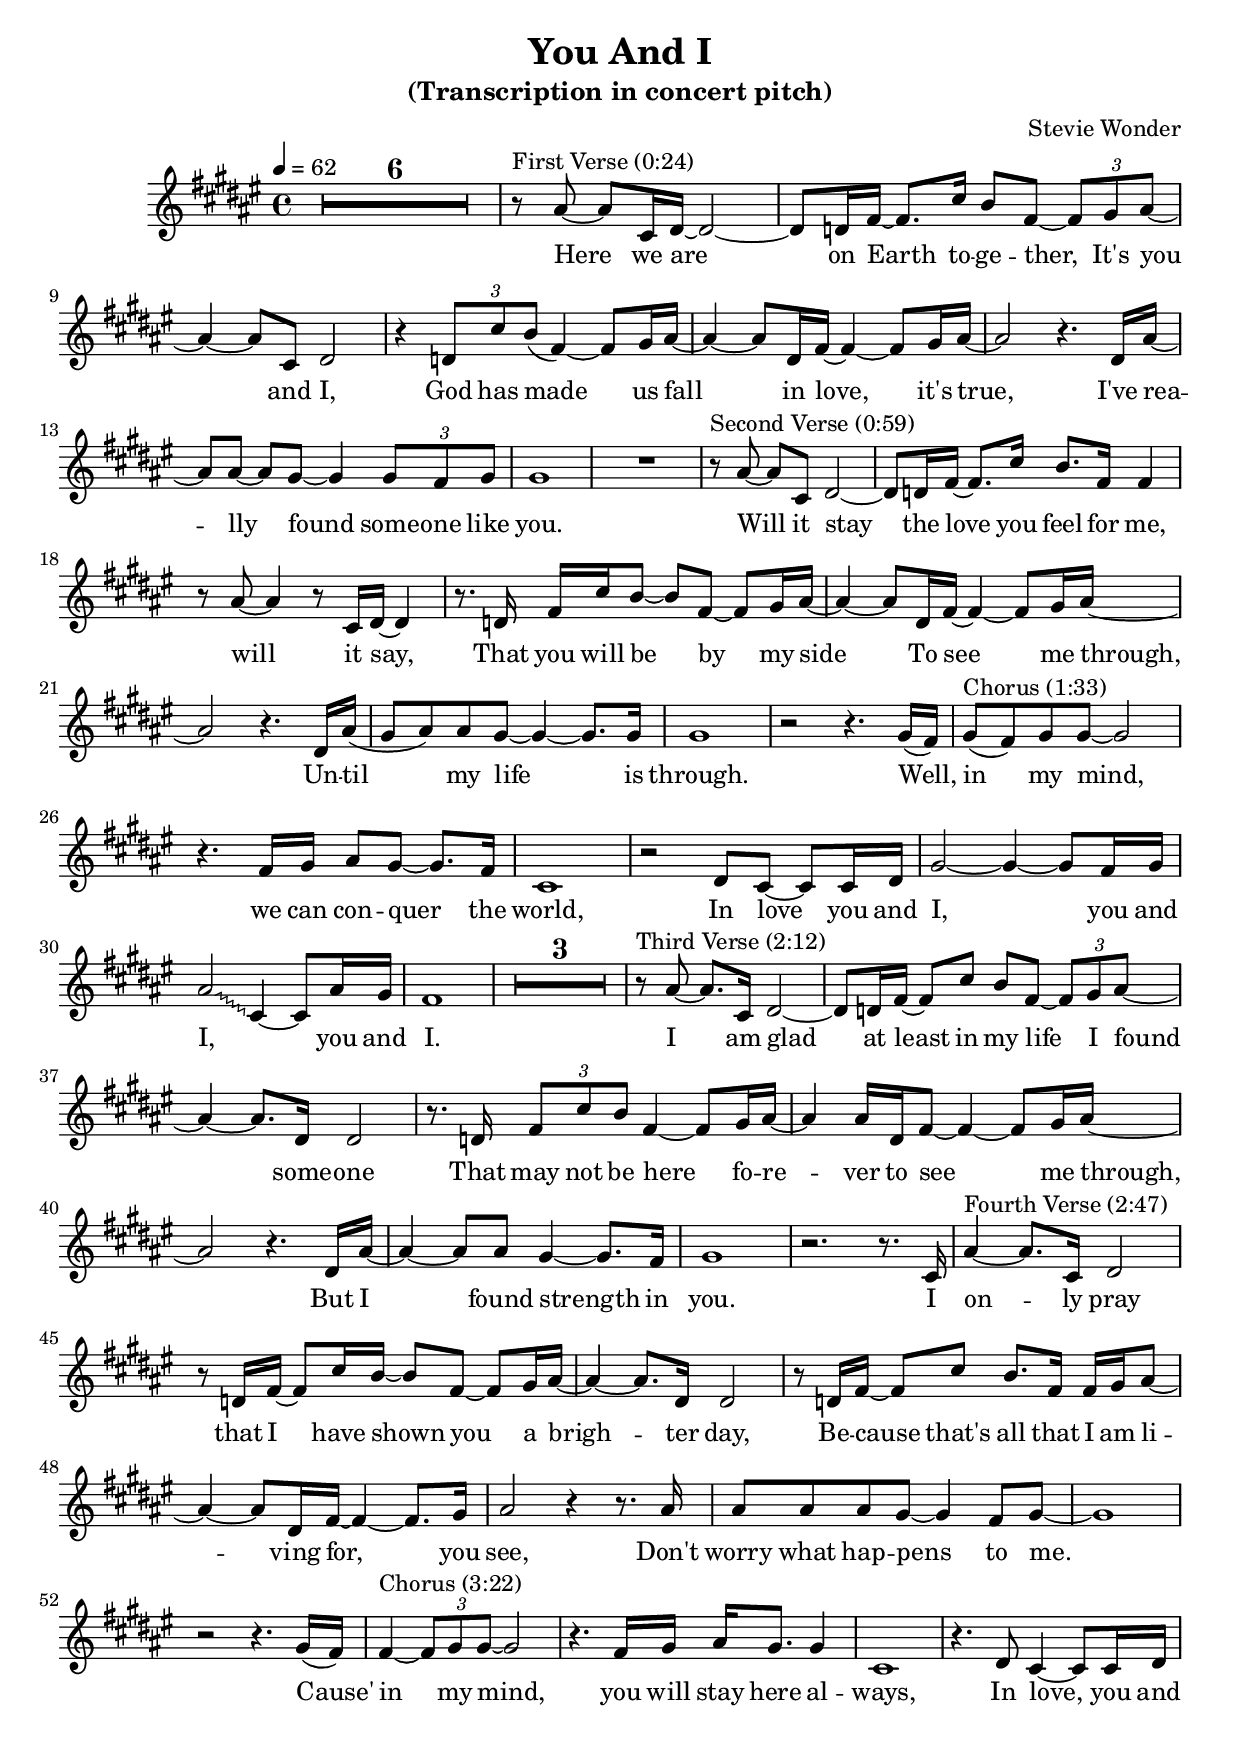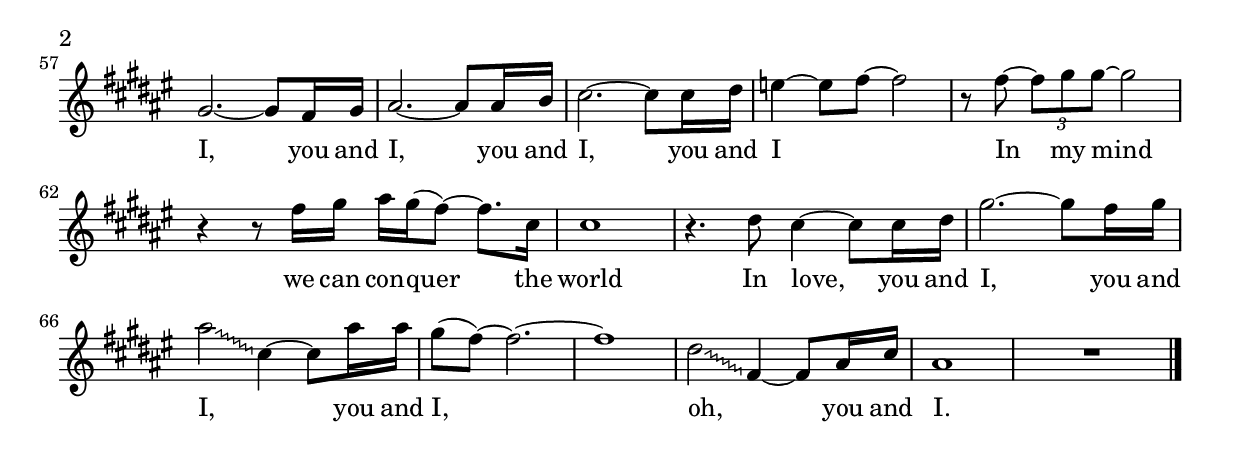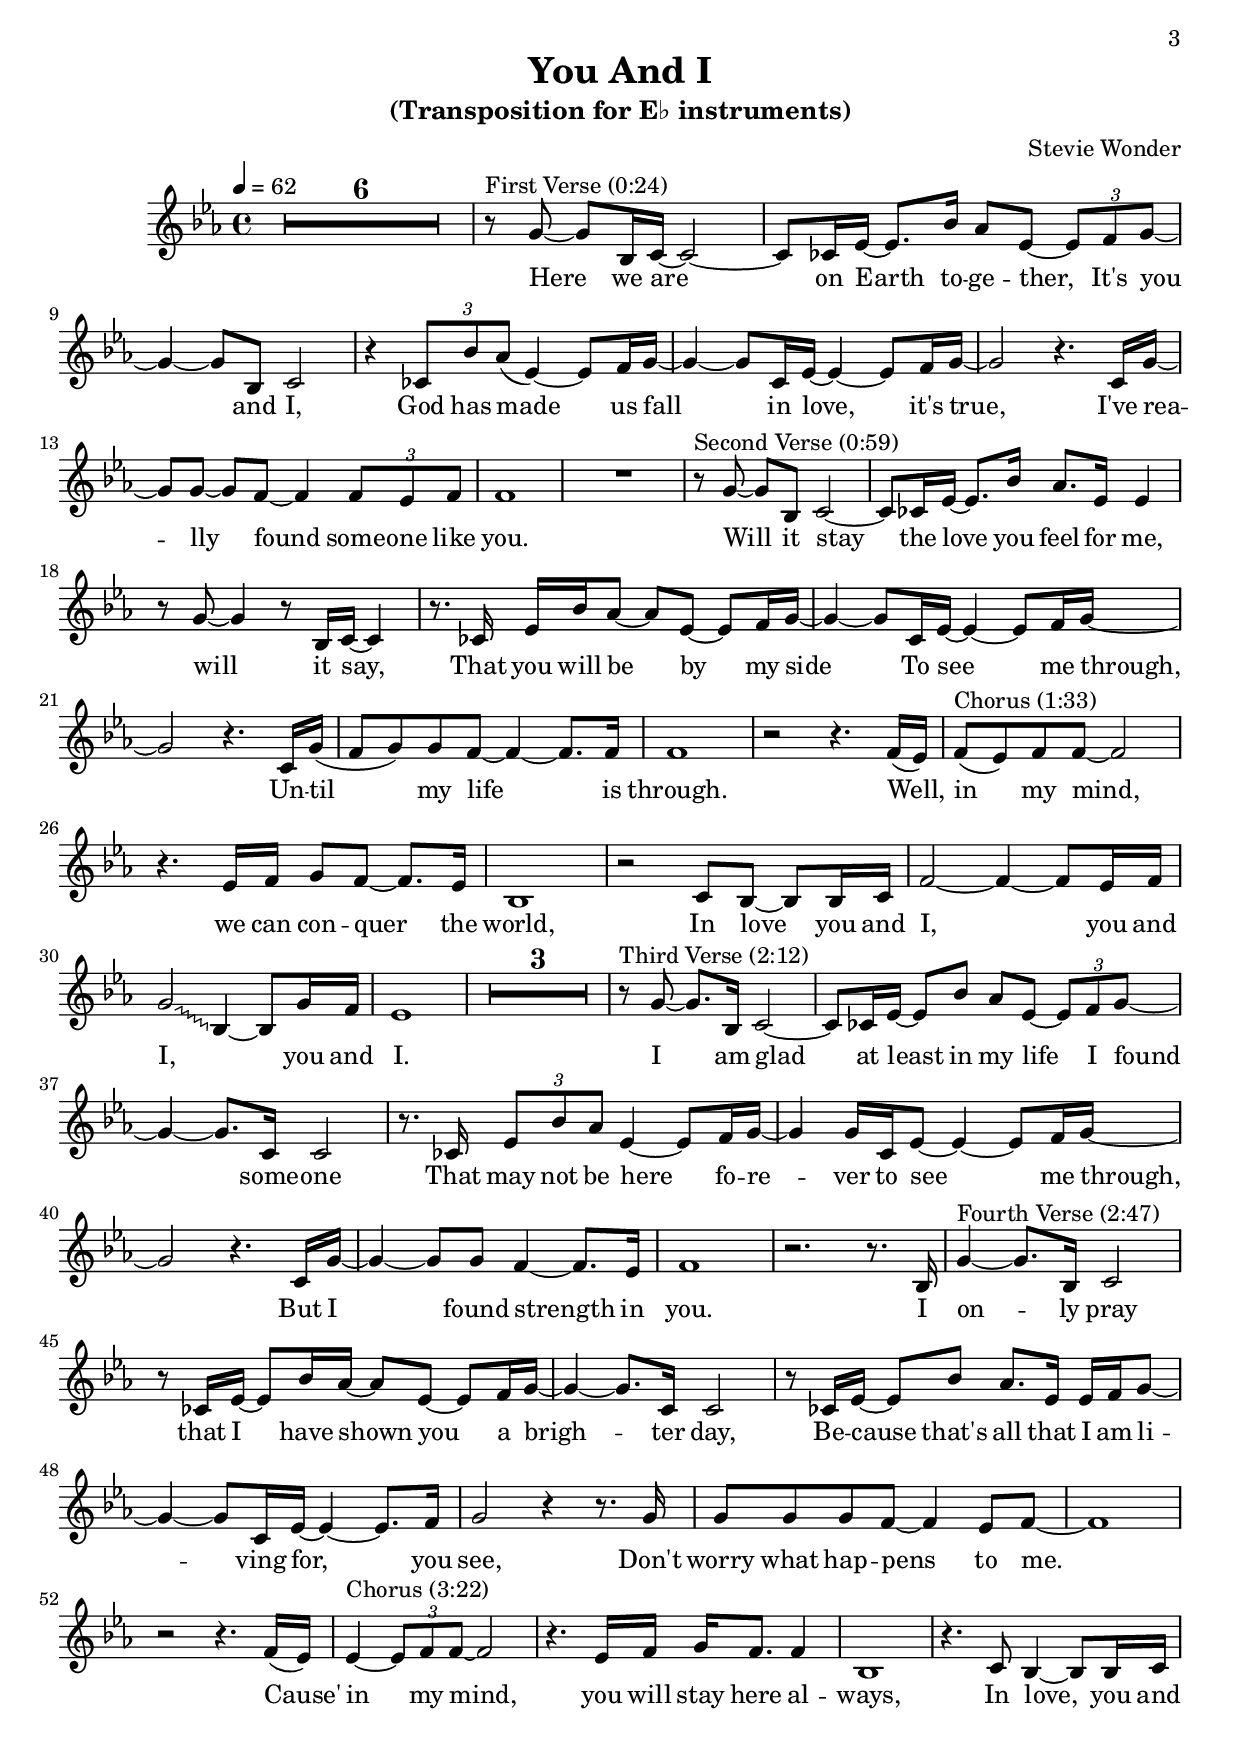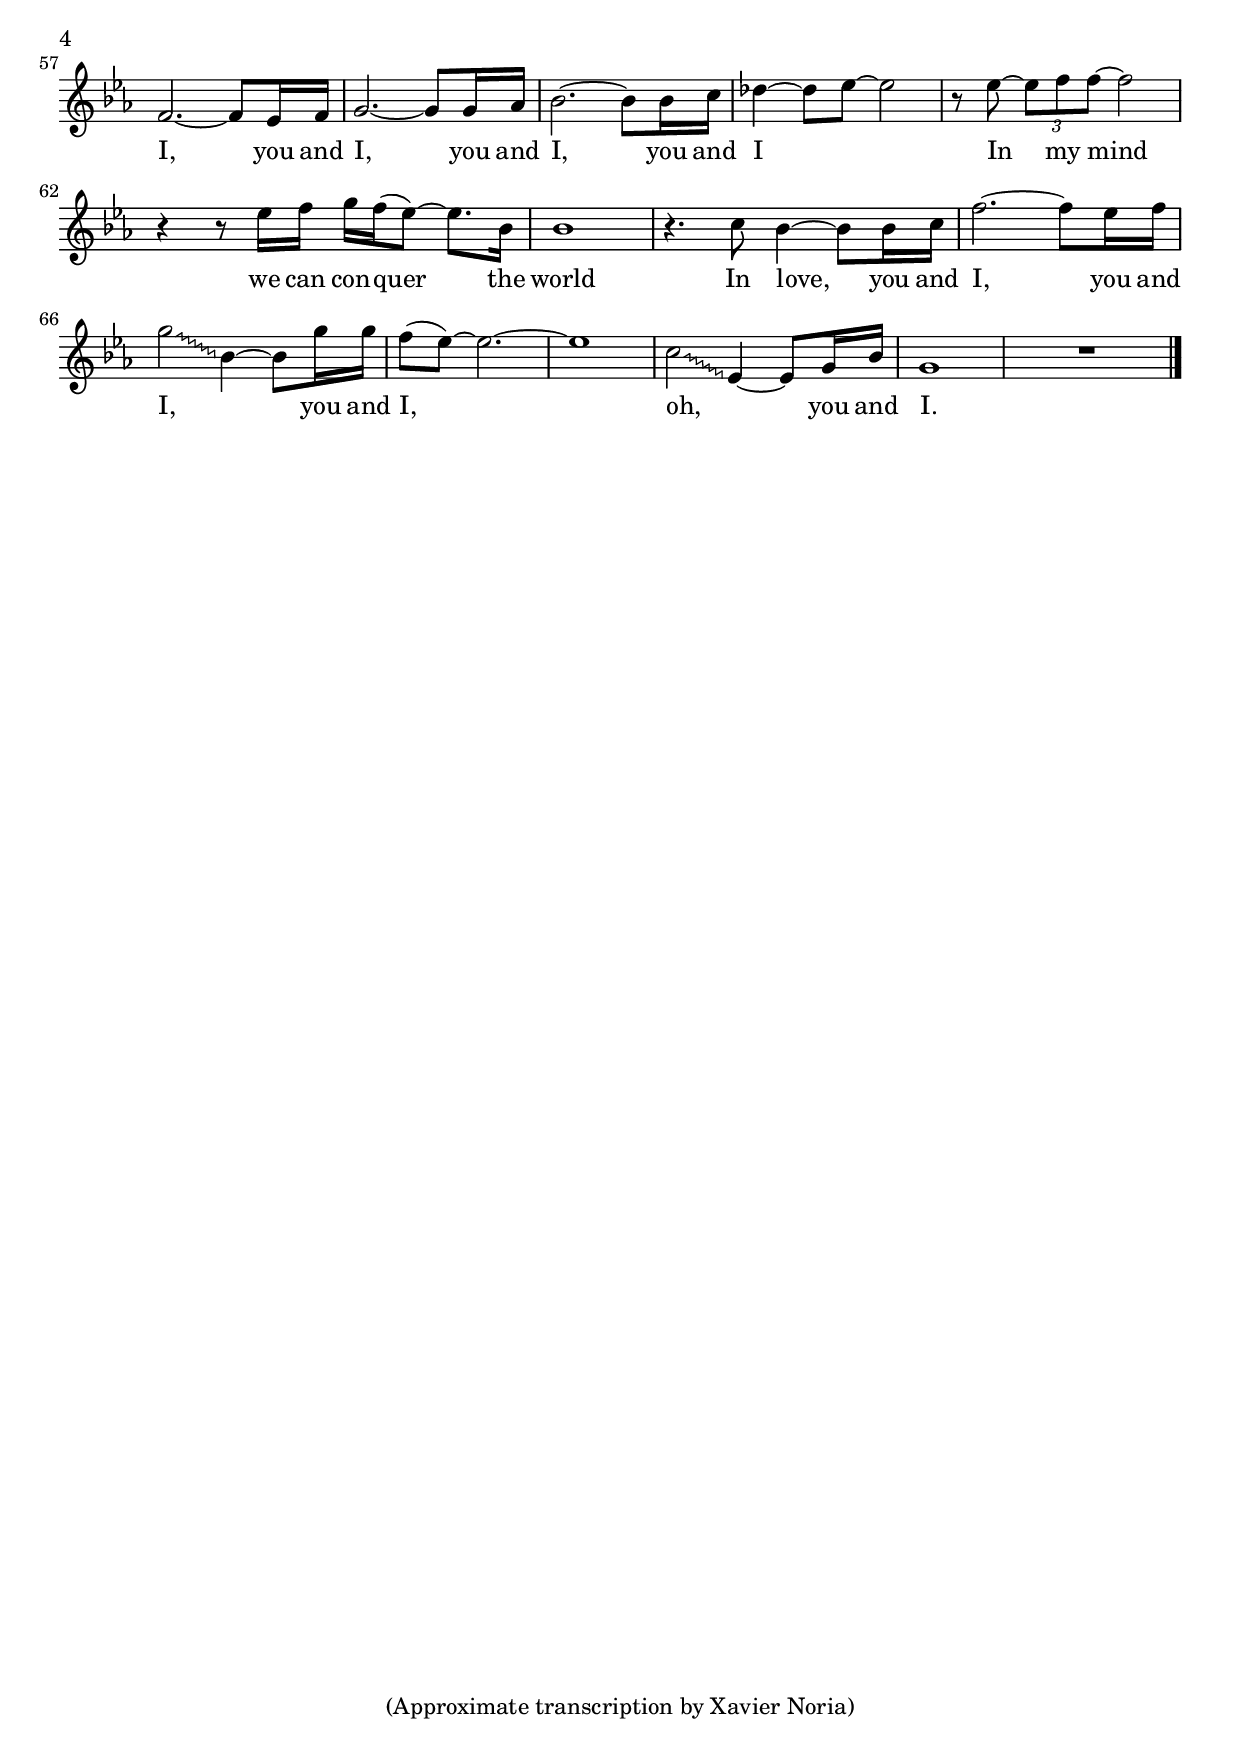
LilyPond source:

\version "2.16.1"

\include "english.ly"

\header {
  title    = "You And I"
  composer = "Stevie Wonder"
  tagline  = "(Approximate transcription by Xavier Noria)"
}

melody = \relative c'' {
  \clef treble
  \key fs \major
  \time 4/4
  \tempo 4 = 62

  \compressFullBarRests
  \override MultiMeasureRest #'expand-limit = #2
  \override Glissando #'style = #'zigzag


  % --- Introduction -----------------------------------------------------------

  % 1 ~ 0:00
  R1*6 |


  % --- First Verse ------------------------------------------------------------

  % 7 ~ 0:24
  r8^"First Verse (0:24)" as ~ as cs,16  ds16 ~ ds2 ~ |

  % 8 ~ 0:28
  ds8 d16 fs ~ fs8. cs'16 b8 fs ~ \times 2/3 { fs gs as ~ } |

  % 9 ~ 0:32
  as4 ~ as8 cs,8 ds2 |

  % 10 ~ 0:35
  r4 \times 2/3 { d8 cs' b( } fs4) ~ fs8 gs16 as ~ |

  % 11 ~ 0:39
  as4 ~ as8 ds,16 fs ~ fs4 ~ fs8 gs16 as ~ |

  % 12 ~ 0:43
  as2 r4. ds,16 as' ~ |

  % 13 ~ 0:47
  as8[ as] ~ as gs ~ gs4 \times 2/3 { gs8 fs gs } |

  % 14 ~ 0:51
  gs1 |

  % 15 ~ 0:55
  R1 |


  % --- Second Verse -----------------------------------------------------------

  % 16 ~ 0:59
  r8^"Second Verse (0:59)" as8 ~ as[ cs,] ds2 ~ |

  % 17 ~ 1:03
  ds8 d16 fs ~ fs8. cs'16 b8. fs16 fs4 |

  % 18 ~ 1:06
  r8 as ~ as4 r8 cs,16 ds ~ ds4 |

  % 19 ~ 1:10
  r8. d16 fs cs' b8 ~ b8 fs ~ fs8 gs16 as ~ |

  % 20 ~ 1:14
  as4 ~ as8 ds,16 fs ~ fs4 ~ fs8 gs16 as ~ |

  % 21 ~ 1:18
  as2 r4. ds,16 as'( |

  % 22 ~ 1:22
  gs8 as8) as gs ~ gs4 ~ gs8. gs16  |

  % 23 ~ 1:26
  gs1 |

  % 24 ~ 1:30
  r2 r4. gs16( fs) |


  % --- Chrorus ----------------------------------------------------------------

  % 25 ~ 1:33
  gs8(^"Chorus (1:33)" fs8) gs8 gs ~ gs2 |

  % 26 ~ 1:37
  r4. fs16 gs as8 gs8 ~ gs8. fs16 |

  % 27 ~ 1:41
  cs1 |

  % 28 ~ 1:45
  r2 ds8 cs ~ cs cs16 ds |

  % 29 ~ 1:49
  gs2 ~ gs4 ~ gs8 fs16 gs16 |

  % 30 ~ 1:53
  as2 \glissando cs,4 ~ cs8 as'16 gs16 |

  % 31 ~ 1:57
  fs1 |


  % --- Bridge -----------------------------------------------------------------

  % 32 ~ 2:00
  R1*3


  % --- Third Verse ------------------------------------------------------------

  % 35 ~ 2:12
  r8^"Third Verse (2:12)" as ~ as8. cs,16 ds2 ~ |

  % 36 ~ 2:16
  ds8 d16 fs ~ fs8 cs' b fs ~ \times 2/3 { fs gs as ~ } |

  % 37 ~ 2:20
  as4 ~ as8. ds,16 ds2 |

  % 38 ~ 2:24
  r8. d16 \times 2/3 { fs8 cs' b } fs4 ~ fs8 gs16 as ~ |

  % 39 ~ 2:28
  as4 as16 ds,16 fs8 ~ fs4 ~ fs8 gs16 as ~ |

  % 40 ~ 2:3
  as2 r4. ds,16 as' ~ |

  % 41 ~ 2:35
  as4 ~ as8 as gs4 ~ gs8. fs16 |

  % 42 ~ 2:39
  gs1 |

  % 43 ~ 2:43
  r2. r8. cs,16 |


  % --- Fourth Verse -----------------------------------------------------------

  % 44 ~ 2:47
  as'4^"Fourth Verse (2:47)" ~ as8.[ cs,16] ds2 |

  % 45 ~ 2:51
  r8 d16[ fs] ~ fs8 cs'16 b ~ b8 fs ~ fs gs16 as ~ |

  % 46 ~ 2:55
  as4 ~ as8. ds,16 ds2 |

  % 47 ~ 2:59
  r8 d16[ fs] ~ fs8 cs' b8. fs16 fs gs as8 ~ |

  % 48 ~ 3:02
  as4 ~ as8 ds,16 fs ~ fs4 ~ fs8. gs16 |

  % 49 ~ 3:06
  as2 r4 r8. as16 |

  % 50 ~ 3:10
  as8 as as gs ~ gs4 fs8 gs ~ |

  % 51 ~ 3:14
  gs1 |

  % 52 ~ 3:18
  r2 r4. gs16( fs) |


  % --- Chorus -----------------------------------------------------------------

  % 53 ~ 3:22
  fs4^"Chorus (3:22)" ~ \times 2/3 { fs8 gs gs ~ } gs2 |

  % 54 ~ 3:26
  r4. fs16[ gs] as gs8. gs4 |

  % 55 ~ 3:30
  cs,1 |

  % 56 ~ 3:33
  r4. ds8 cs4 ~ cs8 cs16 ds |

  % 57 ~ 3:37
  gs2. ~ gs8 fs16 gs |

  % 58 ~ 3:41
  as2. ~ as8 as16 b |

  % 59 ~ 3:45
  cs2. ~ cs8 cs16 ds |

  % 60 ~ 3:49
  e4 ~ e8 fs8 ~ fs2 |

  % 61 ~ 3:53
  r8 fs ~ \times 2/3 { fs gs gs ~ } gs2 |

  % 62 ~ 3:57
  r4 r8 fs16 gs as gs( fs8) ~ fs8. cs16 |

  % 63 ~ 4:00
  cs1 |

  % 65 ~ 4:04
  r4. ds8 cs4 ~ cs8 cs16 ds |

  % 66 ~ 4:08
  gs2. ~ gs8 fs16 gs |

  % 67 ~ 4:12
  as2 \glissando cs,4 ~ cs8 as'16 as |

  % 68 ~ 4:16
  gs8( fs) ~ fs2. ~ |

  % 69 ~ 4:20
  fs1 |

  % 70 ~ 4:24
  ds2 \glissando fs,4 ~ fs8 as16 cs |

  % 71 ~ 4:28
  as1 |

  % 72 ~ 4:32
  R1 \bar "|."
}

\addlyrics {
  Here we are on Earth to -- ge -- ther,
  It's you and I,
  God has made us fall in love, it's true,
  I've rea -- lly found some -- one like you.

  Will it stay the love you feel for me, will it say,
  That you will be by my side
  To see me through,
  Un -- til my life is through.

  Well, in my mind, we can con -- quer the world,
  In love you and I, you and I, _ you and I.

  I am glad at least in my life I found some -- one
  That may not be here fo -- re -- ver to see me through,
  But I found strength in you.

  I on -- ly pray that I have shown you a brigh -- ter day,
  Be -- cause that's all that I am li -- ving for, you see,
  Don't worry what hap -- pens to me.

  Cause' in my mind, you will stay here al -- ways,
  In love, you and I, you and I, you and I, you and I _
  In my mind we can con -- quer the world
  In love, you and I, you and I, _ you and I, oh, _ you and I.
}


\bookpart {
  \header {
    subtitle = "(Transcription in concert pitch)"
  }

  \score {
    { \melody }
  }
}

\bookpart {
  \header {
    subtitle = "(Transposition for E♭ instruments)"
  }

  \score {
    { \transpose ds c \melody } % "ds" because "ef" yields a weird key
  }
}
